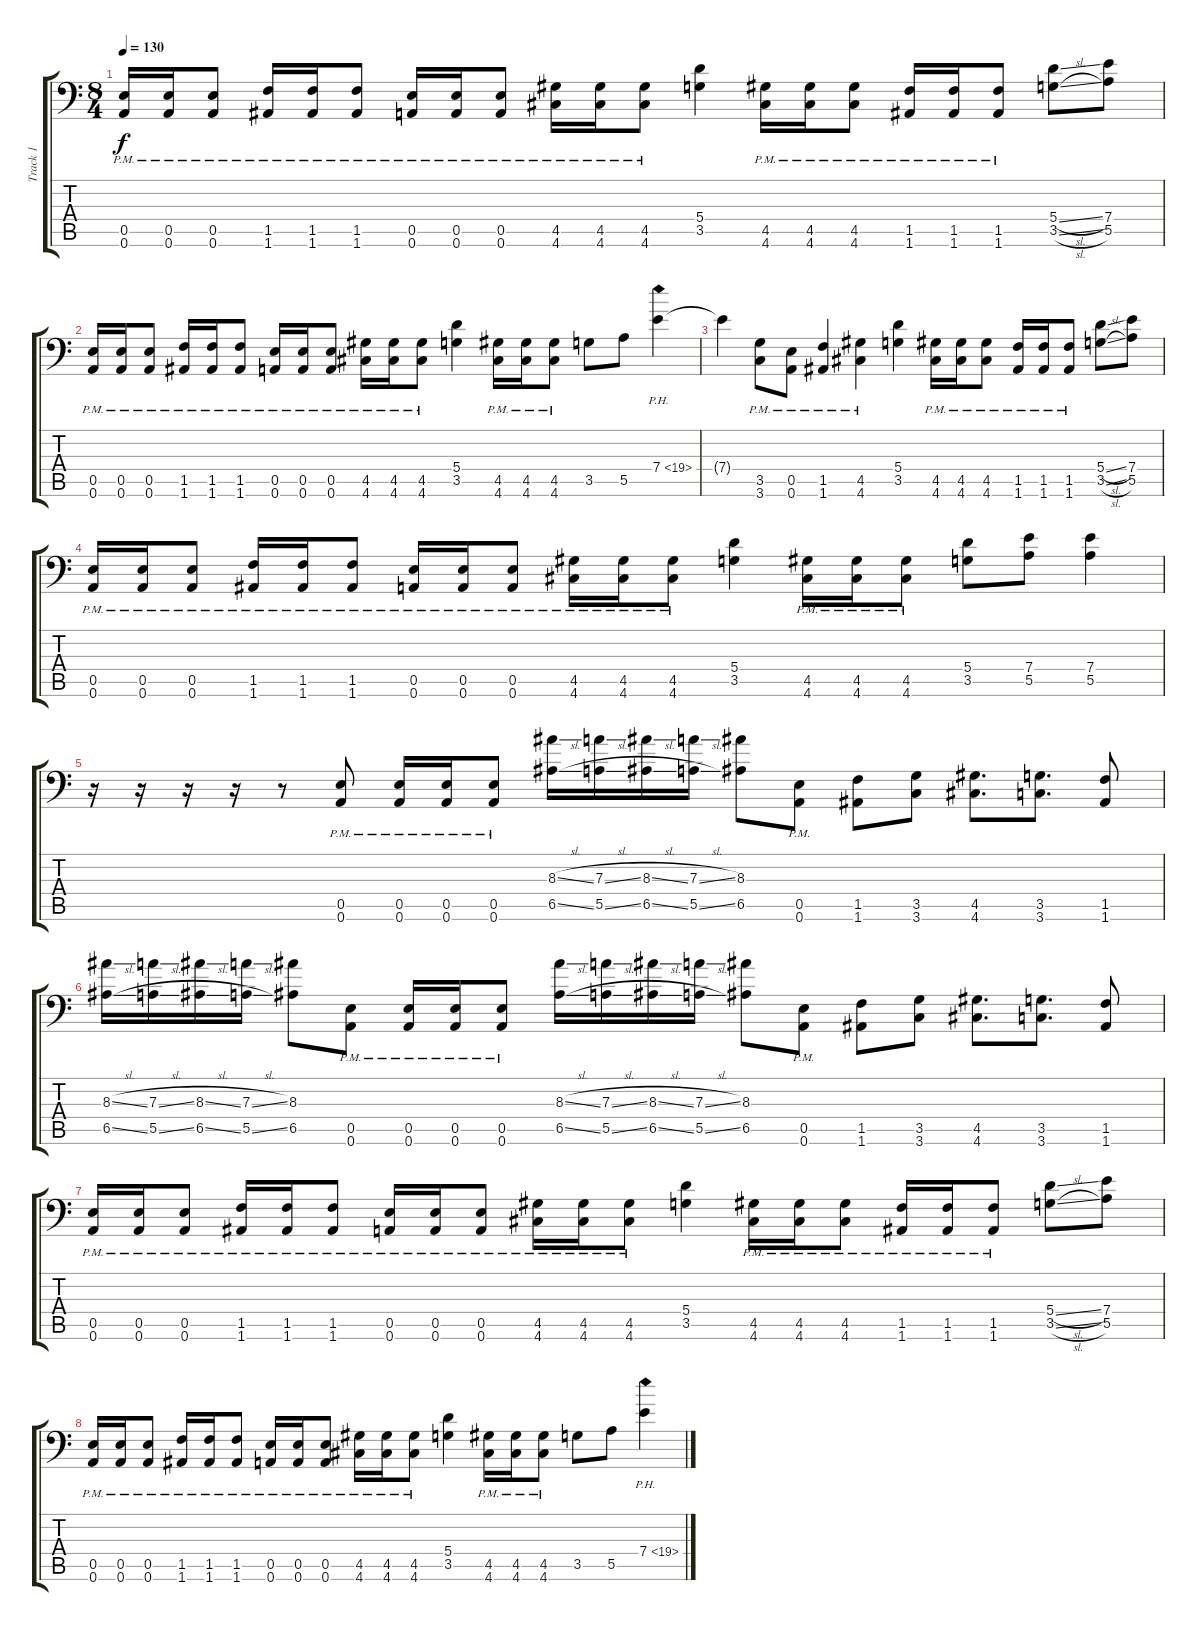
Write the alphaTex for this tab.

\track ("Track 1" "Track 1") {instrument overdrivenguitar}
\staff {score tabs}
\tuning (B3 Gb3 D3 A2 E2 A1) {hide}
\ts (8 4)
\tempo 130
\clef f4
\ks c
(0.5{pm} 0.6{pm}).16{dy f} (0.5{pm} 0.6{pm}).16 (0.5{pm} 0.6{pm}).8 (1.5{pm} 1.6{pm}).16 (1.5{pm} 1.6{pm}).16 (1.5{pm} 1.6{pm}).8 (0.5{pm} 0.6{pm}).16 (0.5{pm} 0.6{pm}).16 (0.5{pm} 0.6{pm}).8 (4.5{pm} 4.6{pm}).16 (4.5{pm} 4.6{pm}).16 (4.5{pm} 4.6{pm}).8 (5.4 3.5).4 (4.5{pm} 4.6{pm}).16 (4.5{pm} 4.6{pm}).16 (4.5{pm} 4.6{pm}).8 (1.5{pm} 1.6{pm}).16 (1.5{pm} 1.6{pm}).16 (1.5{pm} 1.6{pm}).8 (5.4{sl} 3.5{sl}).8 (7.4 5.5).8 |
(0.5{pm} 0.6{pm}).16 (0.5{pm} 0.6{pm}).16 (0.5{pm} 0.6{pm}).8 (1.5{pm} 1.6{pm}).16 (1.5{pm} 1.6{pm}).16 (1.5{pm} 1.6{pm}).8 (0.5{pm} 0.6{pm}).16 (0.5{pm} 0.6{pm}).16 (0.5{pm} 0.6{pm}).8 (4.5{pm} 4.6{pm}).16 (4.5{pm} 4.6{pm}).16 (4.5{pm} 4.6{pm}).8 (5.4 3.5).4 (4.5{pm} 4.6{pm}).16 (4.5{pm} 4.6{pm}).16 (4.5{pm} 4.6{pm}).8 3.5.8 5.5.8 7.4{ph 12}.4 |
7.4{t}.4 (3.5{pm} 3.6{pm}).8 (0.5{pm} 0.6{pm}).8 (1.5{pm} 1.6{pm}).4 (4.5{pm} 4.6{pm}).4 (5.4 3.5).4 (4.5{pm} 4.6{pm}).16 (4.5{pm} 4.6{pm}).16 (4.5{pm} 4.6{pm}).8 (1.5{pm} 1.6{pm}).16 (1.5{pm} 1.6{pm}).16 (1.5{pm} 1.6{pm}).8 (5.4{sl} 3.5{sl}).8 (7.4 5.5).8 |
(0.5{pm} 0.6{pm}).16 (0.5{pm} 0.6{pm}).16 (0.5{pm} 0.6{pm}).8 (1.5{pm} 1.6{pm}).16 (1.5{pm} 1.6{pm}).16 (1.5{pm} 1.6{pm}).8 (0.5{pm} 0.6{pm}).16 (0.5{pm} 0.6{pm}).16 (0.5{pm} 0.6{pm}).8 (4.5{pm} 4.6{pm}).16 (4.5{pm} 4.6{pm}).16 (4.5{pm} 4.6{pm}).8 (5.4 3.5).4 (4.5{pm} 4.6{pm}).16 (4.5{pm} 4.6{pm}).16 (4.5{pm} 4.6{pm}).8 (5.4 3.5).8 (7.4 5.5).8 (7.4 5.5).4 |
r.16 r.16 r.16 r.16 r.8 (0.5{pm} 0.6{pm}).8 (0.5{pm} 0.6{pm}).16 (0.5{pm} 0.6{pm}).16 (0.5{pm} 0.6{pm}).8 (8.3{sl} 6.5{sl}).16 (7.3{sl} 5.5{sl}).16 (8.3{sl} 6.5{sl}).16 (7.3{sl} 5.5{sl}).16 (8.3 6.5).8 (0.5{pm} 0.6{pm}).8 (1.5 1.6).8 (3.5 3.6).8 (4.5 4.6).8{d} (3.5 3.6).8{d} (1.5 1.6).8 |
(8.3{sl} 6.5{sl}).16 (7.3{sl} 5.5{sl}).16 (8.3{sl} 6.5{sl}).16 (7.3{sl} 5.5{sl}).16 (8.3 6.5).8 (0.5{pm} 0.6{pm}).8 (0.5{pm} 0.6{pm}).16 (0.5{pm} 0.6{pm}).16 (0.5{pm} 0.6{pm}).8 (8.3{sl} 6.5{sl}).16 (7.3{sl} 5.5{sl}).16 (8.3{sl} 6.5{sl}).16 (7.3{sl} 5.5{sl}).16 (8.3 6.5).8 (0.5{pm} 0.6{pm}).8 (1.5 1.6).8 (3.5 3.6).8 (4.5 4.6).8{d} (3.5 3.6).8{d} (1.5 1.6).8 |
(0.5{pm} 0.6{pm}).16 (0.5{pm} 0.6{pm}).16 (0.5{pm} 0.6{pm}).8 (1.5{pm} 1.6{pm}).16 (1.5{pm} 1.6{pm}).16 (1.5{pm} 1.6{pm}).8 (0.5{pm} 0.6{pm}).16 (0.5{pm} 0.6{pm}).16 (0.5{pm} 0.6{pm}).8 (4.5{pm} 4.6{pm}).16 (4.5{pm} 4.6{pm}).16 (4.5{pm} 4.6{pm}).8 (5.4 3.5).4 (4.5{pm} 4.6{pm}).16 (4.5{pm} 4.6{pm}).16 (4.5{pm} 4.6{pm}).8 (1.5{pm} 1.6{pm}).16 (1.5{pm} 1.6{pm}).16 (1.5{pm} 1.6{pm}).8 (5.4{sl} 3.5{sl}).8 (7.4 5.5).8 |
(0.5{pm} 0.6{pm}).16 (0.5{pm} 0.6{pm}).16 (0.5{pm} 0.6{pm}).8 (1.5{pm} 1.6{pm}).16 (1.5{pm} 1.6{pm}).16 (1.5{pm} 1.6{pm}).8 (0.5{pm} 0.6{pm}).16 (0.5{pm} 0.6{pm}).16 (0.5{pm} 0.6{pm}).8 (4.5{pm} 4.6{pm}).16 (4.5{pm} 4.6{pm}).16 (4.5{pm} 4.6{pm}).8 (5.4 3.5).4 (4.5{pm} 4.6{pm}).16 (4.5{pm} 4.6{pm}).16 (4.5{pm} 4.6{pm}).8 3.5.8 5.5.8 7.4{ph 12}.4
